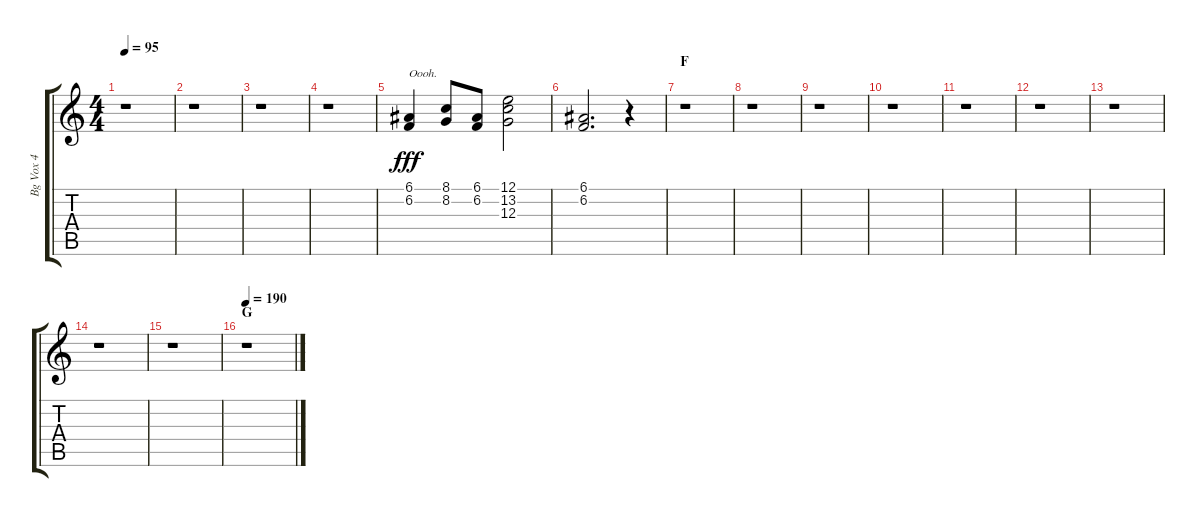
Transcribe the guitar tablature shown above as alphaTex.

\track ("Bg Vox 4" "Bg Vox 4") {instrument choiraahs}
\staff {score tabs}
\tuning (E4 B3 G3 D3 A2 E2) {hide}
\ts (4 4)
\tempo 95
\clef g2
\ks c
r.1{dy f} |
r.1 |
r.1 |
r.1 |
(6.1 6.2).4{txt "Oooh." dy fff} (8.1 8.2).8 (6.1 6.2).8 (12.1 13.2 12.3).2 |
(6.1 6.2).2{d} r.4 |
\section ("" "F")
r.1 |
r.1 |
r.1 |
r.1 |
r.1 |
r.1 |
r.1 |
r.1 |
r.1 |
\section ("" "G")
\tempo 190
r.1
